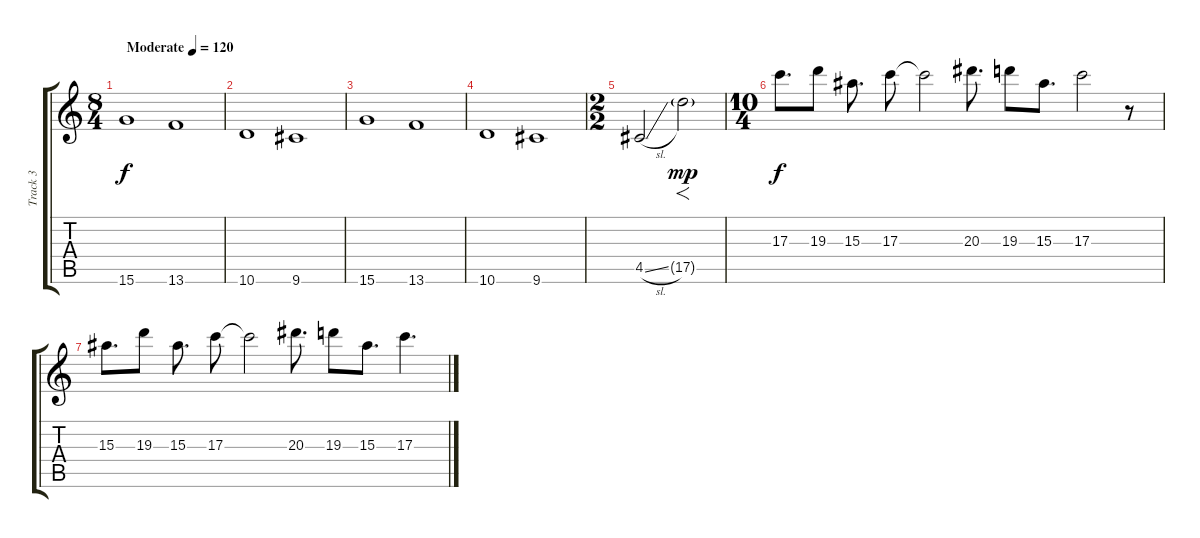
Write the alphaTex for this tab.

\track ("Track 3" "Track 3") {instrument acousticguitarsteel}
\staff {score tabs}
\tuning (E4 B3 G3 D3 A2 E2) {hide}
\ts (8 4)
\tempo (120 "Moderate")
\clef g2
\ks c
15.6.1{dy f instrument acousticguitarsteel} 13.6.1 |
10.6.1 9.6.1 |
15.6.1 13.6.1 |
10.6.1 9.6.1 |
\ts (2 2)
4.5{sl}.2 17.5{g}.2{f dy mp} |
\ts (10 4)
17.3.8{d dy f instrument electricguitarjazz} 19.3.8 15.3.8{d} 17.3.8 17.3{t}.2 20.3.8{d} 19.3.8 15.3.8{d} 17.3.2 r.8 |
15.3.8{d instrument electricguitarjazz} 19.3.8 15.3.8{d} 17.3.8 17.3{t}.2 20.3.8{d} 19.3.8 15.3.8{d} 17.3.4{d}
